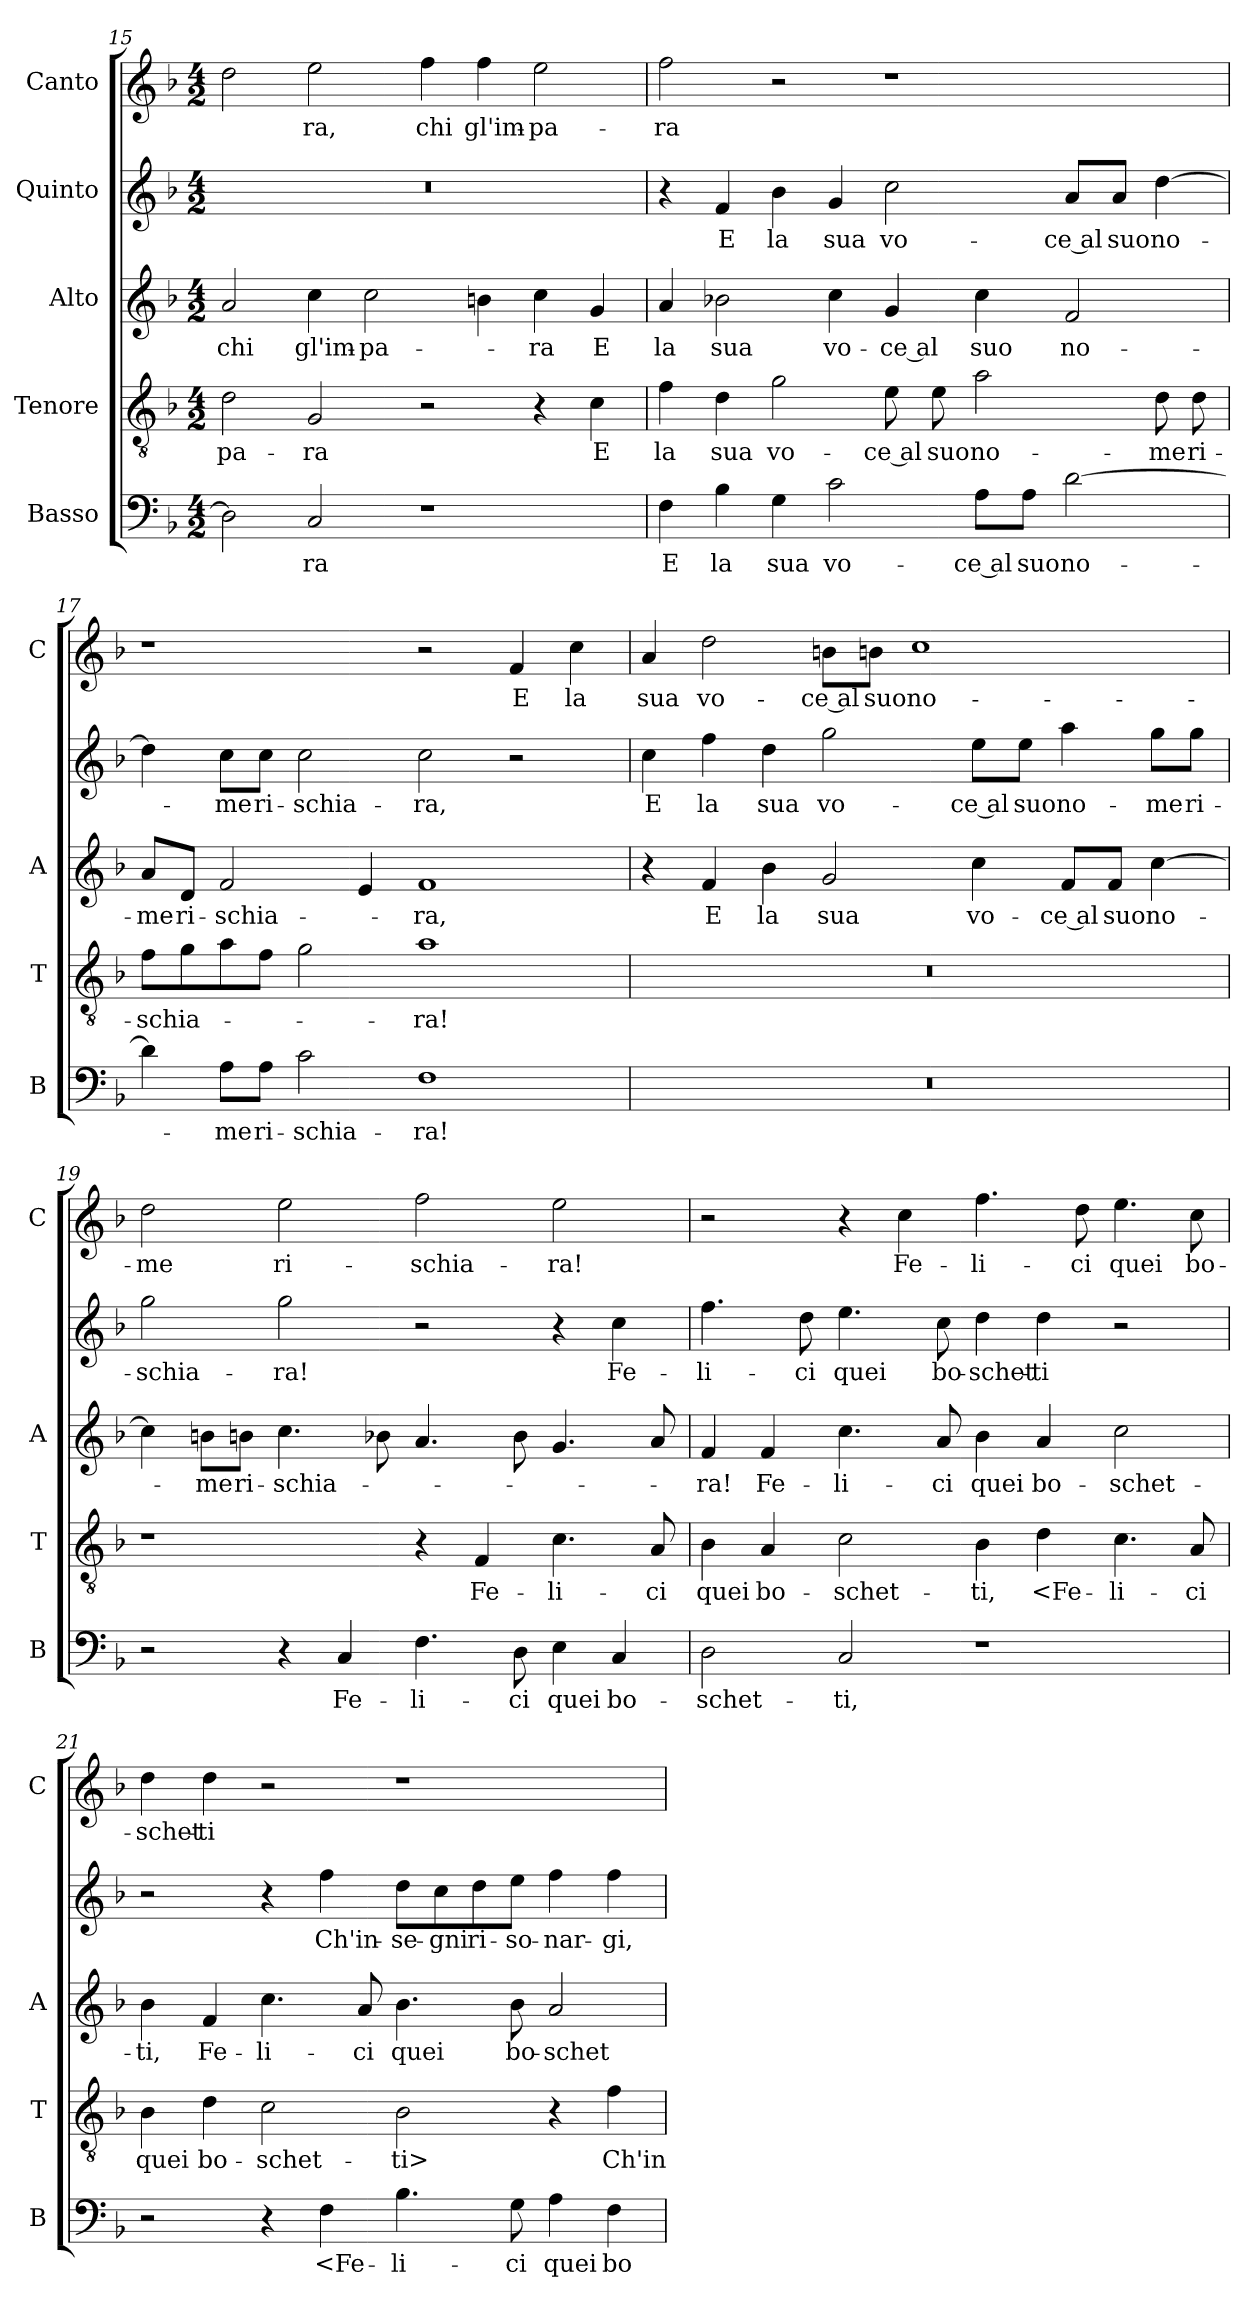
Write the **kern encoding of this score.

**kern	**text	**kern	**text	**kern	**text	**kern	**text	**kern	**text
*part5	*part5	*part4	*part4	*part3	*part3	*part2	*part2	*part1	*part1
*staff5	*staff5	*staff4	*staff4	*staff3	*staff3	*staff2	*staff2	*staff1	*staff1
*I"Basso	*	*I"Tenore	*	*I"Alto	*	*I"Quinto	*	*I"Canto	*
*I'B	*	*I'T	*	*I'A	*	*	*	*I'C	*
*clefF4	*	*clefGv2	*	*clefG2	*	*clefG2	*	*clefG2	*
*k[b-]	*	*k[b-]	*	*k[b-]	*	*k[b-]	*	*k[b-]	*
*F:	*	*F:	*	*F:	*	*F:	*	*F:	*
*M4/2	*	*M4/2	*	*M4/2	*	*M4/2	*	*M4/2	*
=15	=15	=15	=15	=15	=15	=15	=15	=15	=15
2D]	.	2d	-pa-	2a	chi	0r	.	2dd	.
2C	-ra	2G	-ra	4cc	gl'im-	.	.	2ee	-ra,
.	.	.	.	2cc	-pa-	.	.	.	.
1r	.	2r	.	.	.	.	.	4ff	chi
.	.	.	.	4bn	.	.	.	4ff	gl'im-
.	.	4r	.	4cc	-ra	.	.	2ee	-pa-
.	.	4c	E	4g	E	.	.	.	.
=16	=16	=16	=16	=16	=16	=16	=16	=16	=16
4F	E	4f	la	4a	la	4r	.	2ff	-ra
4B-	la	4d	sua	2b-X	sua	4f	E	.	.
4G	sua	2g	vo-	.	.	4b-	la	2r	.
2c	vo-	.	.	4cc	vo-	4g	sua	.	.
.	.	8e	-ce al	4g	-ce al	2cc	vo-	1r	.
.	.	8e	suo	.	.	.	.	.	.
8A\L	-ce al	2a	no-	4cc	suo	.	.	.	.
8A\J	suo	.	.	.	.	.	.	.	.
[2d	no-	.	.	2f	no-	8a/L	-ce al	.	.
.	.	.	.	.	.	8a/J	suo	.	.
.	.	8d	-me	.	.	[4dd	no-	.	.
.	.	8d	ri-	.	.	.	.	.	.
=17	=17	=17	=17	=17	=17	=17	=17	=17	=17
4d]	.	8fL	-schia-	8a/L	-me	4dd]	.	1r	.
.	.	8g	.	8d/J	ri-	.	.	.	.
8A\L	-me	8a	.	2f	-schia-	8cc\L	-me	.	.
8A\J	ri-	8fJ	.	.	.	8cc\J	ri-	.	.
2c	-schia-	2g	.	.	.	2cc	-schia-	.	.
.	.	.	.	4e	.	.	.	.	.
1F	-ra!	1a	-ra!	1f	-ra,	2cc	-ra,	2r	.
.	.	.	.	.	.	2r	.	4f	E
.	.	.	.	.	.	.	.	4cc	la
=18	=18	=18	=18	=18	=18	=18	=18	=18	=18
0r	.	0r	.	4r	.	4cc	E	4a	sua
.	.	.	.	4f	E	4ff	la	2dd	vo-
.	.	.	.	4b-	la	4dd	sua	.	.
.	.	.	.	2g	sua	2gg	vo-	8bn\L	-ce al
.	.	.	.	.	.	.	.	8bn\J	suo
.	.	.	.	.	.	.	.	1cc	no-
.	.	.	.	4cc	vo-	8ee\L	-ce al	.	.
.	.	.	.	.	.	8ee\J	suo	.	.
.	.	.	.	8f/L	-ce al	4aa	no-	.	.
.	.	.	.	8f/J	suo	.	.	.	.
.	.	.	.	[4cc	no-	8gg\L	-me	.	.
.	.	.	.	.	.	8gg\J	ri-	.	.
=19	=19	=19	=19	=19	=19	=19	=19	=19	=19
2r	.	1r	.	4cc]	.	2gg	-schia-	2dd	-me
.	.	.	.	8bn\L	-me	.	.	.	.
.	.	.	.	8bn\J	ri-	.	.	.	.
4r	.	.	.	4.cc	-schia-	2gg	-ra!	2ee	ri-
4C	Fe-	.	.	.	.	.	.	.	.
.	.	.	.	8b-X	.	.	.	.	.
4.F	-li-	4r	.	4.a	.	2r	.	2ff	-schia-
.	.	4F	Fe-	.	.	.	.	.	.
8D	-ci	.	.	8b-	.	.	.	.	.
4E	quei	4.c	-li-	4.g	.	4r	.	2ee	-ra!
4C	bo-	.	.	.	.	4cc	Fe-	.	.
.	.	8A	-ci	8a	.	.	.	.	.
=20	=20	=20	=20	=20	=20	=20	=20	=20	=20
2D	-schet-	4B-	quei	4f	-ra!	4.ff	-li-	2r	.
.	.	4A	bo-	4f	Fe-	.	.	.	.
.	.	.	.	.	.	8dd	-ci	.	.
2C	-ti,	2c	-schet-	4.cc	-li-	4.ee	quei	4r	.
.	.	.	.	.	.	.	.	4cc	Fe-
.	.	.	.	8a	-ci	8cc	bo-	.	.
1r	.	4B-	-ti,	4b-	quei	4dd	-schet-	4.ff	-li-
.	.	4d	<Fe-	4a	bo-	4dd	-ti	.	.
.	.	.	.	.	.	.	.	8dd	-ci
.	.	4.c	-li-	2cc	-schet-	2r	.	4.ee	quei
.	.	8A	-ci	.	.	.	.	8cc	bo-
=21	=21	=21	=21	=21	=21	=21	=21	=21	=21
2r	.	4B-	quei	4b-	-ti,	2r	.	4dd	-schet-
.	.	4d	bo-	4f	Fe-	.	.	4dd	-ti
4r	.	2c	-schet-	4.cc	-li-	4r	.	2r	.
4F	<Fe-	.	.	.	.	4ff	Ch'in-	.	.
.	.	.	.	8a	-ci	.	.	.	.
4.B-	-li-	2B-	-ti>	4.b-	quei	8dd\L	-se-	1r	.
.	.	.	.	.	.	8cc\	-gni	.	.
.	.	.	.	.	.	8dd\	ri-	.	.
8G	-ci	.	.	8b-	bo-	8ee\J	-so-	.	.
4A	quei	4r	.	2a	-schet-	4ff	-nar-	.	.
4F	bo-	4f	Ch'in-	.	.	4ff	-gi,	.	.
=	=	=	=	=	=	=	=	=	=
*-	*-	*-	*-	*-	*-	*-	*-	*-	*-
